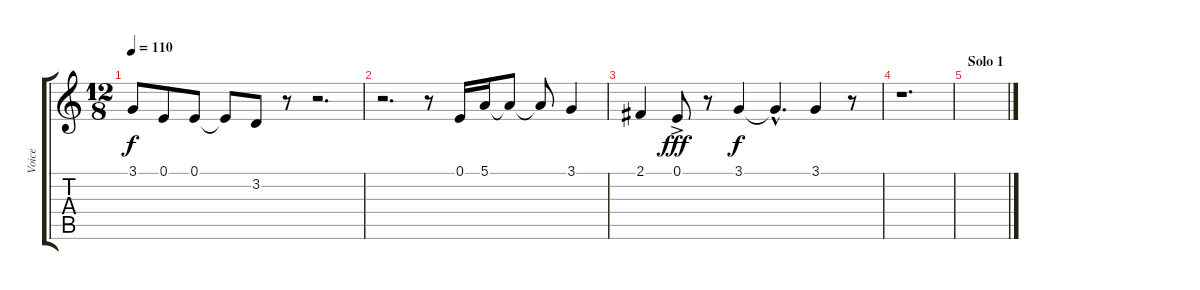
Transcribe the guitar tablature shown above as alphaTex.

\track ("Voice" "Voice") {instrument acousticgrandpiano}
\staff {score tabs}
\tuning (E4 B3 G3 D3 A2 E2) {hide}
\ts (12 8)
\tempo 110
\clef g2
\ks c
3.1.8{dy f} 0.1.8 0.1.8 0.1{t}.8 3.2.8 r.8 r.2{d} |
r.2{d} r.8 0.1.16 5.1.16 5.1{t}.8 5.1{t}.8 3.1.4 |
2.1.4 0.1{ac}.8{dy fff} r.8 3.1.4{dy f} 3.1{hac t}.4{d} 3.1.4 r.8 |
r.1{d} |
\section ("" "Solo 1")
